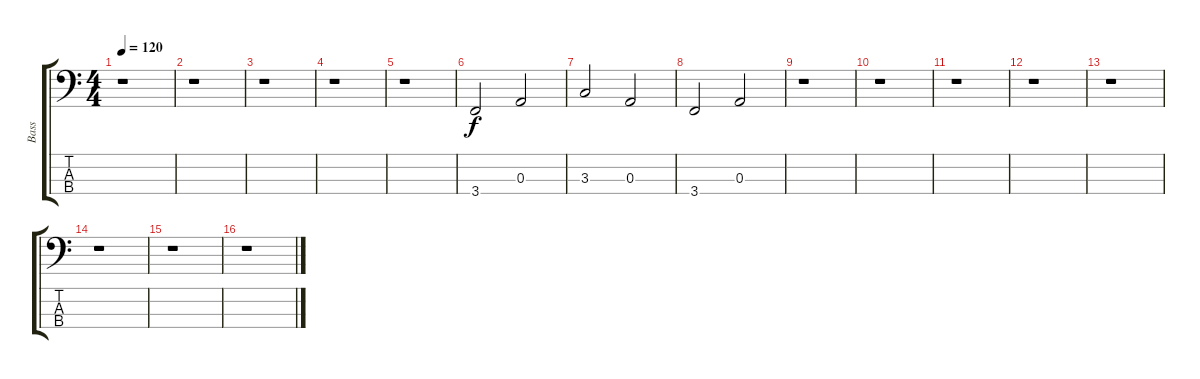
\track ("Bass" "Bass") {instrument electricbasspick}
\staff {score tabs}
\tuning (G2 D2 A1 D1) {hide}
\ts (4 4)
\tempo 120
\clef f4
\ks c
r.1{dy f instrument electricbasspick} |
r.1 |
r.1 |
r.1 |
r.1 |
3.4.2 0.3.2 |
3.3.2 0.3.2 |
3.4.2 0.3.2 |
r.1 |
r.1 |
r.1 |
r.1 |
r.1 |
r.1 |
r.1 |
r.1
